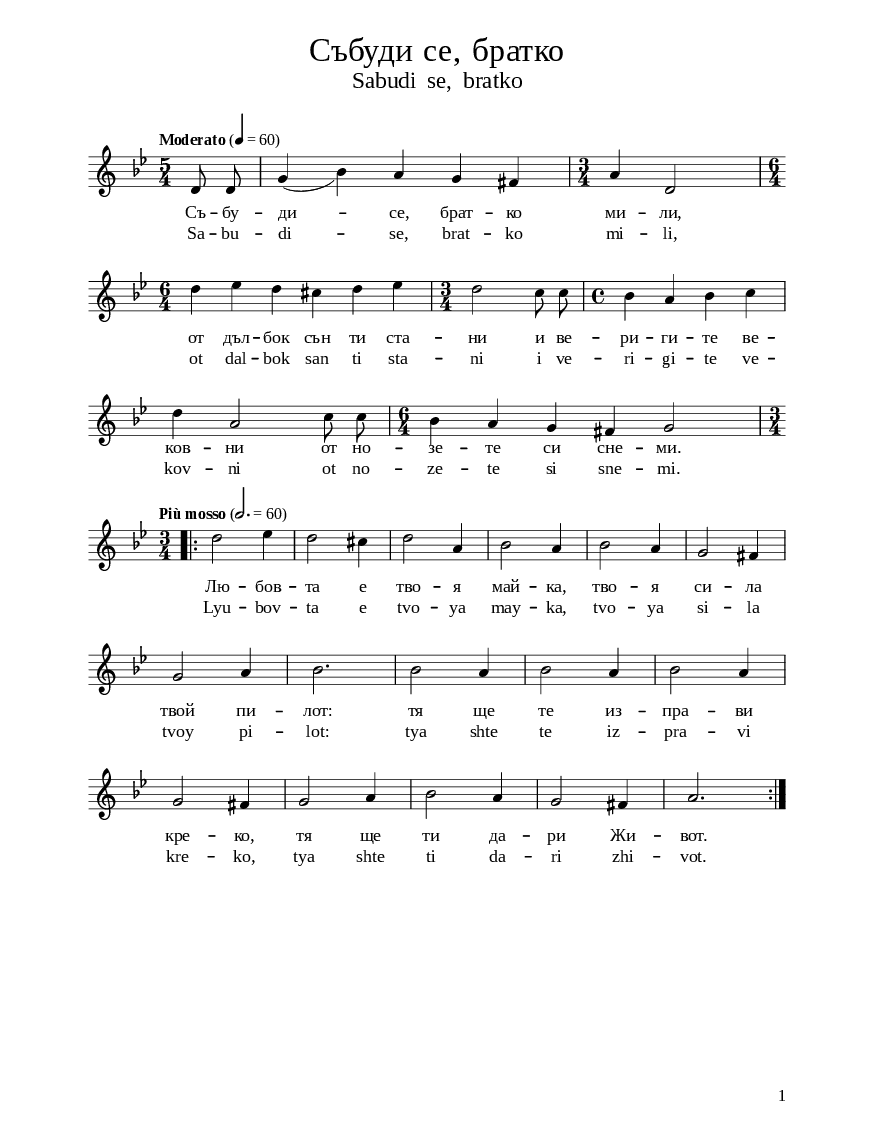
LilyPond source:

\version "2.18.2"

\paper {
  #(set-paper-size "a5")
}

\bookpart {
\paper {
  print-all-headers = ##t
  print-page-number = ##t
  print-first-page-number = ##t

  % put page numbers on the bottom
  oddHeaderMarkup = \markup ""
  evenHeaderMarkup = \markup ""
  oddFooterMarkup = \markup
    \fill-line {
      ""
      \on-the-fly #print-page-number-check-first \fromproperty #'page:page-number-string
    }
  evenFooterMarkup = \markup
    \fill-line {
      \on-the-fly #print-page-number-check-first \fromproperty #'page:page-number-string
      ""
    }

  left-margin = 1.5\cm
  right-margin = 1.5\cm
  top-margin = 1.6\cm
  bottom-margin = 1.2\cm
  ragged-bottom = ##t % do not spread the staves to fill the whole vertical space

  % change lyrics and titles font (affects notes also)
  fonts =
    #(make-pango-font-tree
     "Times New Roman"
     "DejaVu Sans"
     "DejaVu Sans Mono"
     (/ (* staff-height pt) 3.6))

  % change distance between staves
  system-system-spacing =
    #'((basic-distance . 12)
       (minimum-distance . 6)
       (padding . 1)
       (stretchability . 12))
}

\header {
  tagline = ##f
}

\score{
  \layout { 
    indent = 0.0\cm % remove first line indentation
    ragged-last = ##f % do not spread last line to fill the whole space
    \context {
      \Score
      \omit BarNumber %remove bar numbers
    } % context

    \context { % change staff size
      \Staff
      fontSize = #+0 % affects notes size only
      \override StaffSymbol #'staff-space = #(magstep -3)
      \override StaffSymbol #'thickness = #0.5
      \override BarLine #'hair-thickness = #1
      %\override StaffSymbol #'ledger-line-thickness = #'(0 . 0)
    }

    \context { % adjust space between staff and lyrics and between the two lyric lines
      \Lyrics
      \override VerticalAxisGroup.nonstaff-relatedstaff-spacing = #'((basic-distance . 4.5))
      \override VerticalAxisGroup.nonstaff-nonstaff-spacing = #'((minimum-distance . 2))
    }
  } % layout

 \new Voice \absolute  {
  \clef treble
  \key g \minor
  \time 5/4 \tempo "Moderato" 4 = 60
  \autoBeamOff
  \partial 4
 
  d'8 d'8 | \slurDown g'4(bes'4) \slurNeutral a'4 g'4 fis'4 | \time 3/4 a'4 d'2 | \time 6/4 \break
  d''4 es''4 d''4 cis''4 d''4 es''4 | \time 3/4 d''2 c''8 c''8 | \time 4/4 bes'4 a'4 bes'4 c''4 \break
  d''4 a'2 c''8 c''8 | \time 6/4 bes'4 a'4 g'4 fis'4 g'2 | \time 3/4 \break
  \repeat volta 2 { \tempo "Più mosso" 2. = 60 d''2 es''4 | d''2 cis''4| d''2  a'4 | bes'2 a'4 | bes'2 a'4 | g'2 fis'4 | \break 
  g'2 a'4 | bes'2. | bes'2 a'4 | bes'2 a'4 | bes'2 a'4| \break
  g'2 fis'4 | g'2 a'4 | bes'2 a'4 | g'2 fis'4 | a'2. | 
  }
  } 
  
\addlyrics {
    Съ -- бу -- ди -- се, брат -- ко ми -- ли,
    от дъл -- бок сън ти ста -- ни и ве -- ри -- ги -- те ве --
    ков -- ни от но -- зе -- те си сне -- ми. 
    Лю -- бов -- та е тво -- я май -- ка, тво -- я си -- ла 
    твой пи -- лот: тя ще те из -- пра -- ви
    кре -- ко, тя ще ти да -- ри Жи -- вот.   
  }
  \addlyrics {Sa -- bu -- di -- se, brat -- ko mi -- li,
    ot dal -- bok san ti sta -- ni i ve -- ri -- gi -- te ve --
    kov -- ni ot no -- ze -- te si sne -- mi. 
    Lyu -- bov -- ta e tvo -- ya may -- ka, tvo -- ya si -- la 
    tvoy pi -- lot: tya shte te iz -- pra -- vi
    kre -- ko, tya shte ti da -- ri zhi -- vot.   }
  
  \header {
    title = \markup \column \normal-text \fontsize #2.5 {
              \center-align
              \line { Събуди се, братко }
              \vspace #-0.6
              \center-align
              \line \fontsize #-3 { Sabudi se, bratko }
              \vspace #-0.8
              \center-align
              \line \fontsize #-3 { " " }
            }
  }
  
  \midi{}

} % score

\pageBreak

\markup \fontsize #+2.5 {
    \hspace #1
    \override #'(baseline-skip . 2.4) % affects space between column lines
    \column {
       \line { 1. Събуди се, братко мили, }
      \line {   "   " от дълбок сън ти стани }  
      \line {   "   " и веригите вековни }
      \line {   "   " от нозете си снеми.}
 \line { " " }
       \line { "   " \italic {Припев: } }
      \line {  "   " Любовта е твоя майка, }
      \line { "   " твоя сила, твой пилот – }
      \line { "   " тя ще те изправи крепко, }
      \line {  "   " тя ще ти дари живот.}
      \line { " " }
      \line { 2.  Напусни затвори тъмни, }
      \line {   "   " вън е вредом светлина – }  
      \line {   "   " мир и радост те очакват }
      \line {   "   " и блажена сетнина. } 
    \line { " " }
      \line { "   " \italic {Припев: } }
      \line { "   "Любовта е твой учител, }
      \line {   "   " живо слово да ще ти – }  
      \line {   "   " на добро ще те научи, }
      \line {   "   " в мъдрост ще те посвети. } 
      \line { " " }
      \line { 3. И на брата си продумай }
      \line {   "   " сладка дума с подтик нов – }  
      \line {   "   " ти сърцето му да стоплиш }
      \line {   "   " с твойта искрена любов. } 
      \line { " " }
      \line { "   " \italic {Припев: } }
      \line { "   "Любовта е твой спасител, }
      \line {   "   " нея в помощ призови – }  
      \line {   "   " тя душата ти от гнета }
      \line {   "   " скоро ще освободи. } 
    }

    \hspace #5
    \override #'(baseline-skip . 2.4)
    \column {
             \line { 1. Sabudi se, bratko mili, }
      \line {   "   " ot dalbok san ti stani }  
      \line {   "   " i verigite vekovni }
      \line {   "   " ot nozete si snemi.}
 \line { " " }
       \line { "   " \italic {Pripev: } }
      \line {  "   " Lyubovta e tvoya mayka, }
      \line { "   " tvoya sila, tvoy pilot – }
      \line { "   " tya shte te izpravi krepko, }
      \line {  "   " tya shte ti dari zhivot.}
      \line { " " }
      \line { 2.  Napusni zatvori tamni, }
      \line {   "   " van e vredom svetlina – }  
      \line {   "   " mir i radost te ochakvat }
      \line {   "   " i blazhena setnina. } 
    \line { " " }
      \line { "   " \italic {Pripev: } }
      \line { "   "Lyubovta e tvoy uchitel, }
      \line {   "   " zhivo slovo da shte ti – }  
      \line {   "   " na dobro shte te nauchi, }
      \line {   "   " v madrost shte te posveti. } 
      \line { " " }
      \line { 3. I na brata si produmay }
      \line {   "   " sladka duma s podtik nov – }  
      \line {   "   " ti sartseto mu da stoplish }
      \line {   "   " s tvoyta iskrena lyubov. } 
      \line { " " }
      \line { "   " \italic {Pripev: } }
      \line { "   "Lyubovta e tvoy spasitel, }
      \line {   "   " neya v pomosht prizovi – }  
      \line {   "   " tya dushata ti ot gneta }
      \line {   "   " skoro shte osvobodi. } 
    
    } %column
} % markup

\pageBreak

% include foreign translation(s) of the song
\version "2.18.2"

\markup \fill-line { \fontsize #6 "Wache auf, lieber Bruder" }
\markup \null
\markup \null
\markup \fontsize #+2.5 {
    \hspace #10
    \override #'(baseline-skip . 2)
    
         \column {
     \line { " " }

      \line { 1. Wache auf, lieber Bruder, }
      \line {   "   " erhebe dich vom tiefen Schlaf}  
      \line {   "   " und nimm die jahrhundertealten Ketten}
      \line {   "   " von deinen Füßen ab.} 
      
      \line { " " }
      \line { "   " \italic { Refrain :}  }
      \line { "   "Die Liebe ist deine Mutter,}
      \line {   "   "deine Kraft, dein Pilot -- }  
      \line {   "   " sie wird dich stark aufrichten, }
      \line {   "   " dir das Leben schenken. } 
      
       \line { " " }
      \line {    2. Verlasse dein düsteres Gefängnis, }
      \line {   "   "draußen ist überall Licht; }  
      \line {   "   " Frieden und Freude erwarten dich, }
      \line {   "   " und selige Nachwirkungen. } 
        
            
      \line { " " }
       \line { "   " \italic { Refrain :}  }
      \line { "   "Die Liebe ist dein Meister, }
      \line {   "   " auf dass sie dir das lebendige Wort geben wird - }  
      \line {   "   " sie wird dich das Gute lehren }
      \line {   "   " und dich in die Weisheit einweihen. } 
      
       
      \line { " " }
      \line { 3. Und sage deinem Bruder, }
      \line {   "   " ein süßes Wort mit einem neuen Impuls - }  
      \line {   "   " damit du sein Herz erwärmst }
      \line {   "   " mit deiner aufrichtigen Liebe.} 
      
       \line { " " }
    \line { "   " \italic { Refrain }: }
      \line {"   "Die Liebe ist dein Retter: }
      \line {   "   " Ruf sie zur Hilfe - }  
      \line {   "   " sie wird deine Seele vom Joch}
      \line {   "   " bald befreien.} 
      
    }
       
    }  
    


} % bookpart
